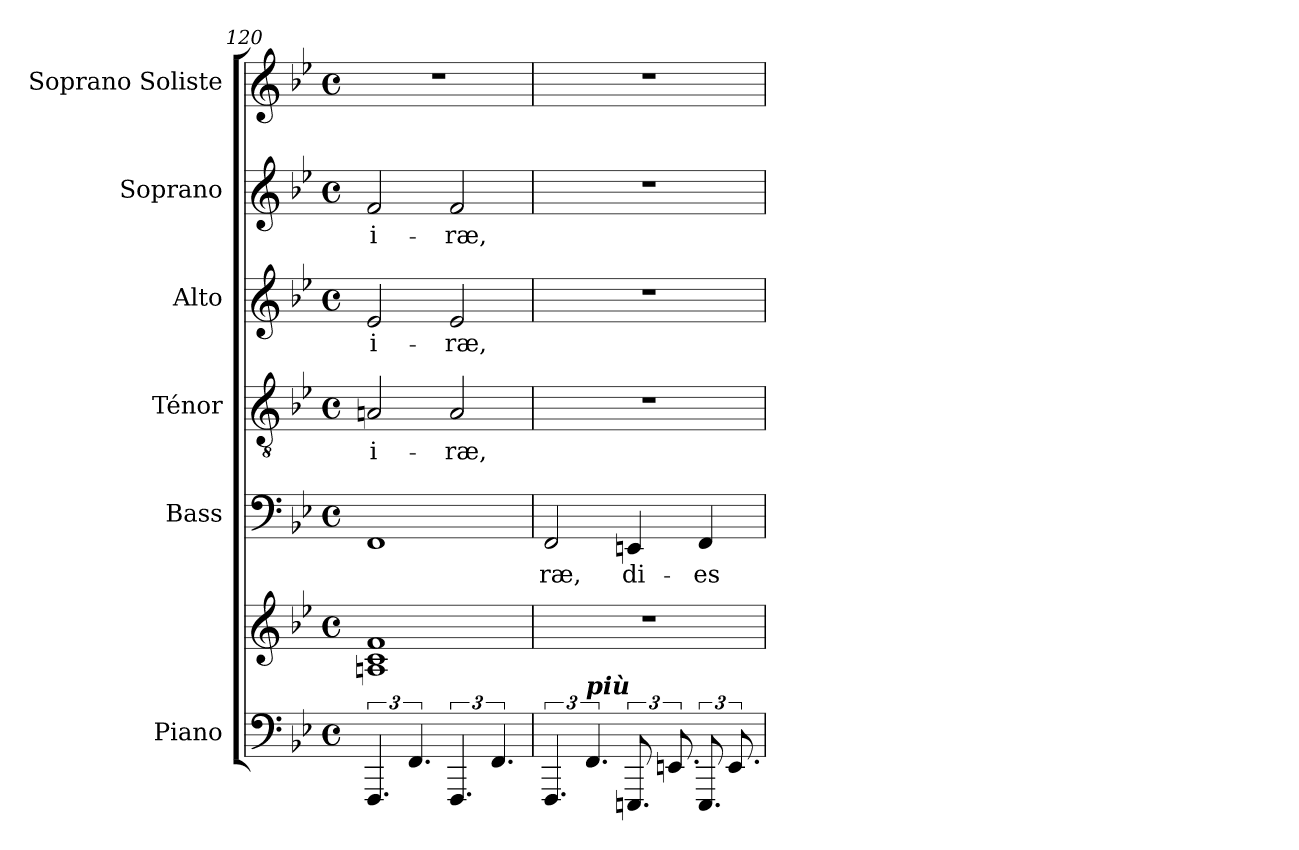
**kern	**kern	**kern	**text	**dynam	**kern	**text	**kern	**text	**kern	**text	**kern
*part6	*part6	*part5	*part5	*part5	*part4	*part4	*part3	*part3	*part2	*part2	*part1
*staff7	*staff6	*staff5	*staff5	*staff5	*staff4	*staff4	*staff3	*staff3	*staff2	*staff2	*staff1
*I"Piano	*	*I"Bass	*	*	*I"Ténor	*	*I"Alto	*	*I"Soprano	*	*I"Soprano Soliste
*I'Pno.	*	*I'B.	*	*	*I'T.	*	*I'A.	*	*I'S.	*	*
*clefF4	*clefG2	*clefF4	*	*	*clefGv2	*	*clefG2	*	*clefG2	*	*clefG2
*	*	*	*	*	*	*	*ITrd2c3	*	*	*	*
*k[b-e-]	*k[b-e-]	*k[b-e-]	*	*	*k[b-e-]	*	*k[f#]	*	*k[b-e-]	*	*k[b-e-]
*M4/4	*M4/4	*M4/4	*	*	*M4/4	*	*M4/4	*	*M4/4	*	*M4/4
*met(c)	*met(c)	*met(c)	*	*	*met(c)	*	*met(c)	*	*met(c)	*	*met(c)
=120	=120	=120	=120	=120	=120	=120	=120	=120	=120	=120	=120
6.FFF/	1An 1c 1f	1FF	.	.	2An/	i-	2ci/	i-	2f/	i-	1r
6.FF/	.	.	.	.	.	.	.	.	.	.	.
6.FFF/	.	.	.	.	2A/	-ræ,	2ci/	-ræ,	2f/	-ræ,	.
6.FF/	.	.	.	.	.	.	.	.	.	.	.
=121	=121	=121	=121	=121	=121	=121	=121	=121	=121	=121	=121
6.FFF/	1r	2FF/	-ræ,	.	1r	.	1r	.	1r	.	1r
!LO:TX:a:Bi:t=più	!	!	!	!	!	!	!	!	!	!	!
6.FF/	.	.	.	.	.	.	.	.	.	.	.
!	!	!	!	!LO:DY:a	!	!	!	!	!	!	!
12.EEEn/	.	4EEn/	di-	other-dynamics	.	.	.	.	.	.	.
12.EEn/	.	.	.	.	.	.	.	.	.	.	.
12.EEE/	.	4FF/	-es	.	.	.	.	.	.	.	.
12.EE/	.	.	.	.	.	.	.	.	.	.	.
=	=	=	=	=	=	=	=	=	=	=	=
*-	*-	*-	*-	*-	*-	*-	*-	*-	*-	*-	*-
